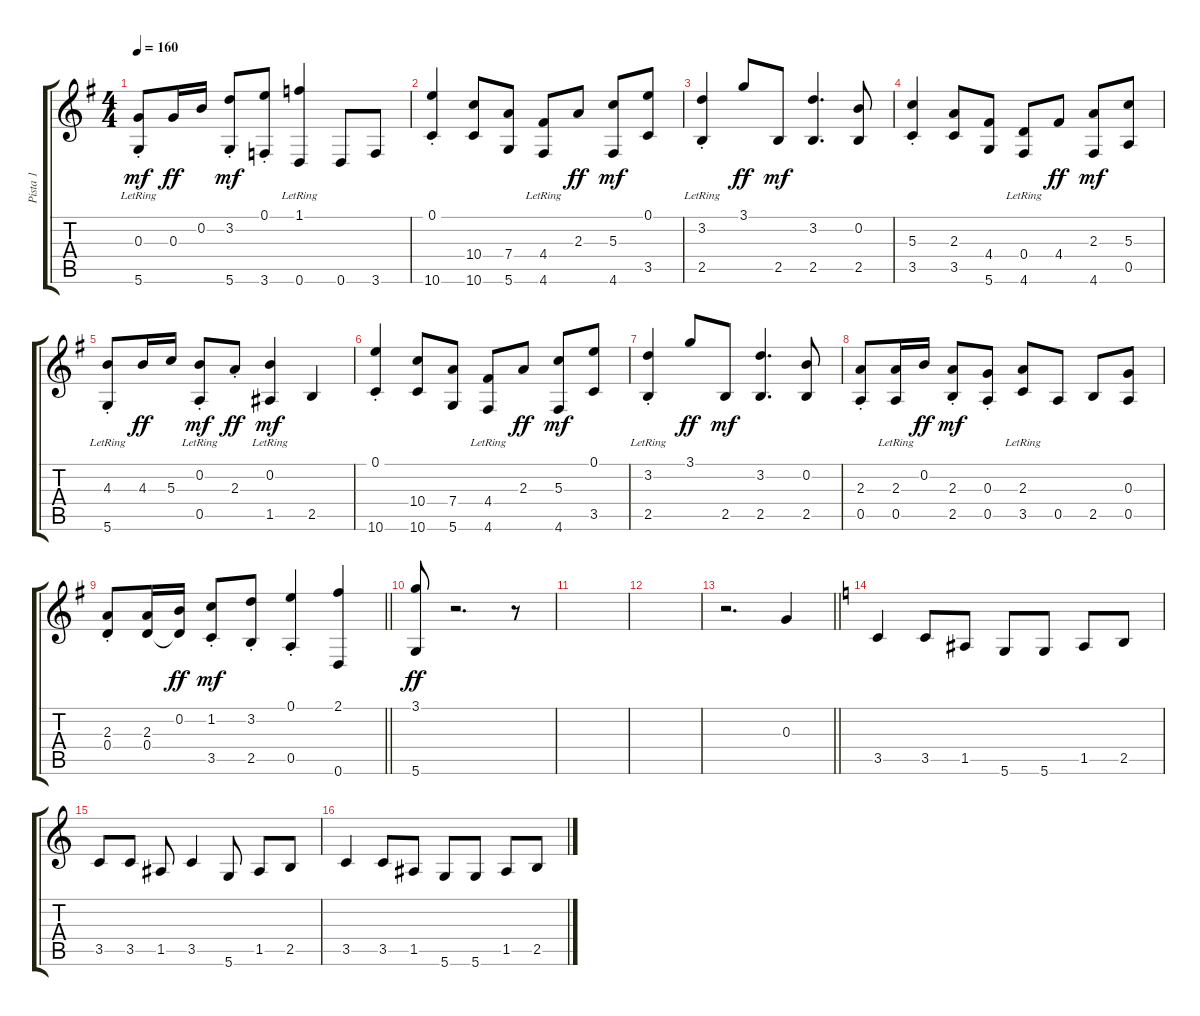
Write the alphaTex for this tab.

\track ("Pista 1" "Pista 1") {instrument acousticguitarsteel}
\staff {score tabs}
\tuning (E4 B3 G3 D3 A2 D2) {hide}
\ts (4 4)
\tempo 160
\clef g2
\ks g
(0.3{st} 5.6{lr}).8{dy mf} 0.3.16{dy ff} 0.2.16 (3.2{st} 5.6).8{dy mf} (0.1{st} 3.6).8 (1.1{lr} 0.6).4 0.6.8 3.6.8 |
(0.1{st} 10.6).4 (10.4 10.6).8 (7.4 5.6).8 (4.4 4.6{lr}).8 2.3.8{dy ff} (5.3 4.6).8{dy mf} (0.1 3.5).8 |
(3.2{st} 2.5{lr}).4 3.1.8{dy ff} 2.5.8{dy mf} (3.2 2.5).4{d} (0.2 2.5).8 |
(5.3{st} 3.5).4 (2.3 3.5).8 (4.4 5.6).8 (0.4 4.6{lr}).8 4.4.8{dy ff} (2.3 4.6).8{dy mf} (5.3 0.5).8 |
(4.3{st} 5.6{lr}).8 4.3.16{dy ff} 5.3.16 (0.2{st} 0.5{lr}).8{dy mf} 2.3{st}.8{dy ff} (0.2{lr} 1.5).4{dy mf} 2.5.4 |
(0.1{st} 10.6).4 (10.4 10.6).8 (7.4 5.6).8 (4.4 4.6{lr}).8 2.3.8{dy ff} (5.3 4.6).8{dy mf} (0.1 3.5).8 |
(3.2{st} 2.5{lr}).4 3.1.8{dy ff} 2.5.8{dy mf} (3.2 2.5).4{d} (0.2 2.5).8 |
(2.3{st} 0.5).8 (2.3 0.5{lr}).16 0.2.16{dy ff} (2.3{st} 2.5).8{dy mf} (0.3{st} 0.5).8 (2.3{lr} 3.5).8 0.5.8 2.5.8 (0.3 0.5).8 |
\barLineRight lightlight
(2.3{st} 0.4).8 (2.3 0.4).16 (0.2 0.4{t}).16{dy ff} (1.2{st} 3.5).8{dy mf} (3.2{st} 2.5).8 (0.1{st} 0.5).4 (2.1 0.6).4 |
(3.1 5.6).8{dy ff} r.2{d} r.8 |
|
|
\barLineRight lightlight
r.2{d} 0.3.4 |
\ks c
3.5.4 3.5.8 1.5.8 5.6.8 5.6.8 1.5.8 2.5.8 |
3.5.8 3.5.8 1.5.8 3.5.4 5.6.8 1.5.8 2.5.8 |
3.5.4 3.5.8 1.5.8 5.6.8 5.6.8 1.5.8 2.5.8
